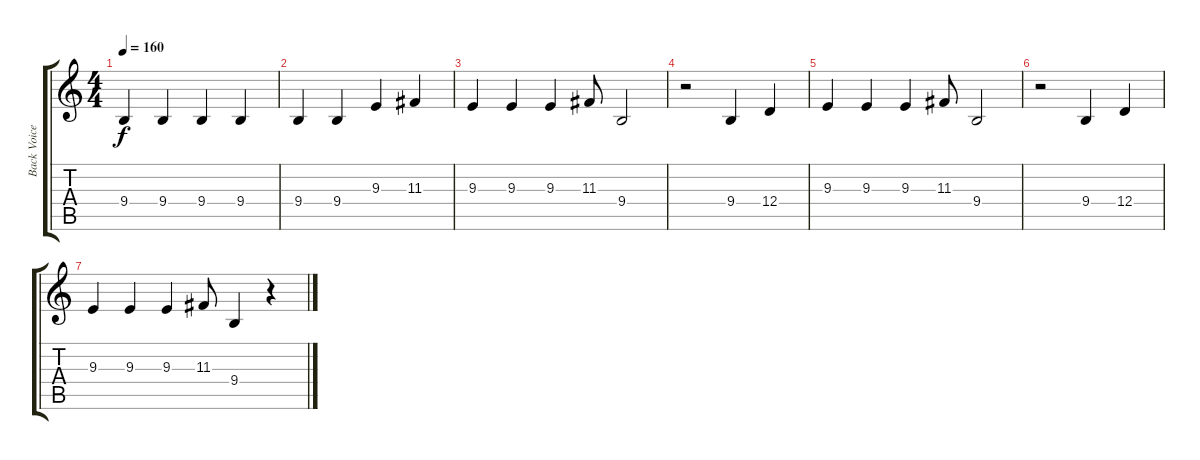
\track ("Back Voice" "Back Voice") {instrument lead5charang}
\staff {score tabs}
\tuning (E4 B3 G3 D3 A2 E2) {hide}
\ts (4 4)
\tempo 160
\clef g2
\ks c
9.4.4{dy f} 9.4.4 9.4.4 9.4.4 |
9.4.4 9.4.4 9.3.4 11.3.4 |
9.3.4 9.3.4 9.3.4 11.3.8 9.4.2 |
r.2 9.4.4 12.4.4 |
9.3.4 9.3.4 9.3.4 11.3.8 9.4.2 |
r.2 9.4.4 12.4.4 |
9.3.4 9.3.4 9.3.4 11.3.8 9.4.4 r.4
